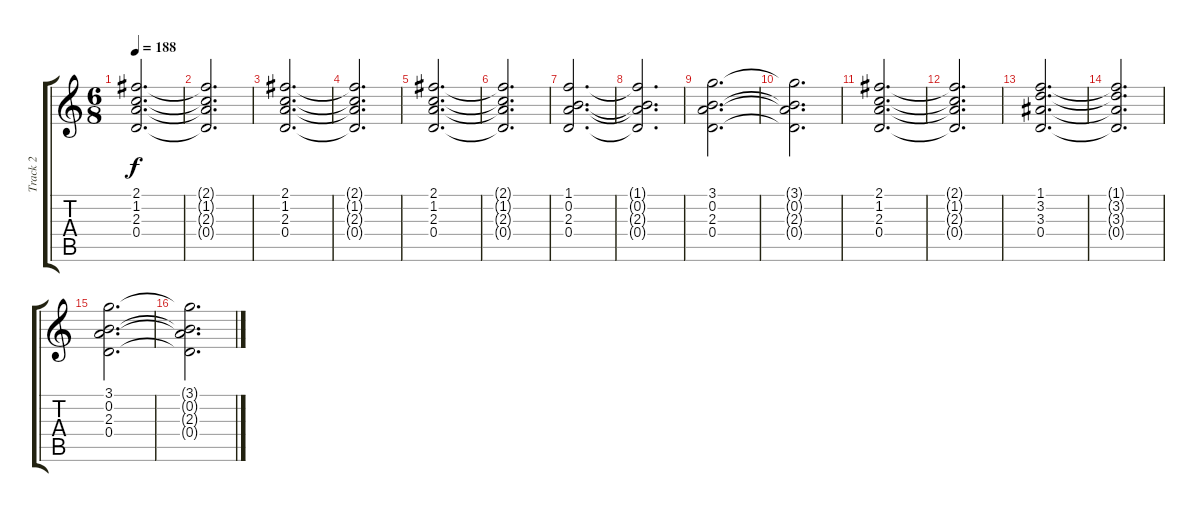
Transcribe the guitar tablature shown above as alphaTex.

\track ("Track 2" "Track 2") {instrument electricguitarclean}
\staff {score tabs}
\tuning (E4 B3 G3 D3 A2 E2) {hide}
\ts (6 8)
\tempo 188
\clef g2
\ks c
(2.1 1.2 2.3 0.4).2{d dy f} |
(2.1{t} 1.2{t} 2.3{t} 0.4{t}).2{d} |
(2.1 1.2 2.3 0.4).2{d} |
(2.1{t} 1.2{t} 2.3{t} 0.4{t}).2{d} |
(2.1 1.2 2.3 0.4).2{d} |
(2.1{t} 1.2{t} 2.3{t} 0.4{t}).2{d} |
(1.1 0.2 2.3 0.4).2{d} |
(1.1{t} 0.2{t} 2.3{t} 0.4{t}).2{d} |
(3.1 0.2 2.3 0.4).2{d} |
(3.1{t} 0.2{t} 2.3{t} 0.4{t}).2{d} |
(2.1 1.2 2.3 0.4).2{d} |
(2.1{t} 1.2{t} 2.3{t} 0.4{t}).2{d} |
(1.1 3.2 3.3 0.4).2{d} |
(1.1{t} 3.2{t} 3.3{t} 0.4{t}).2{d} |
(3.1 0.2 2.3 0.4).2{d} |
(3.1{t} 0.2{t} 2.3{t} 0.4{t}).2{d}
